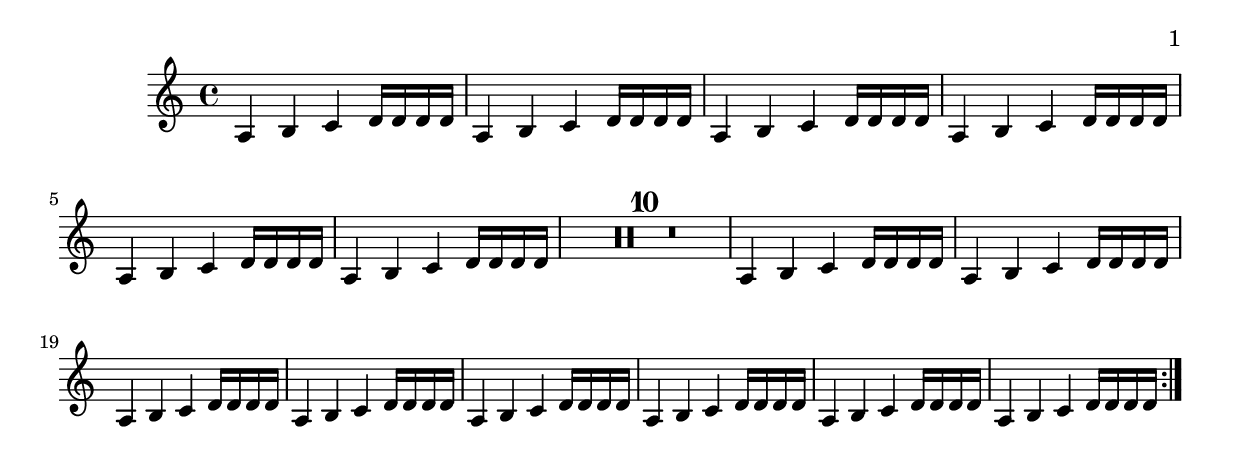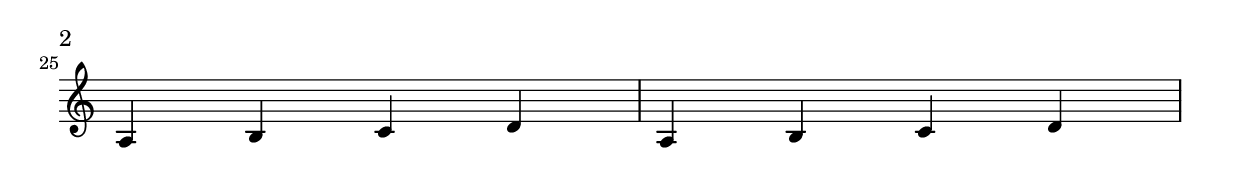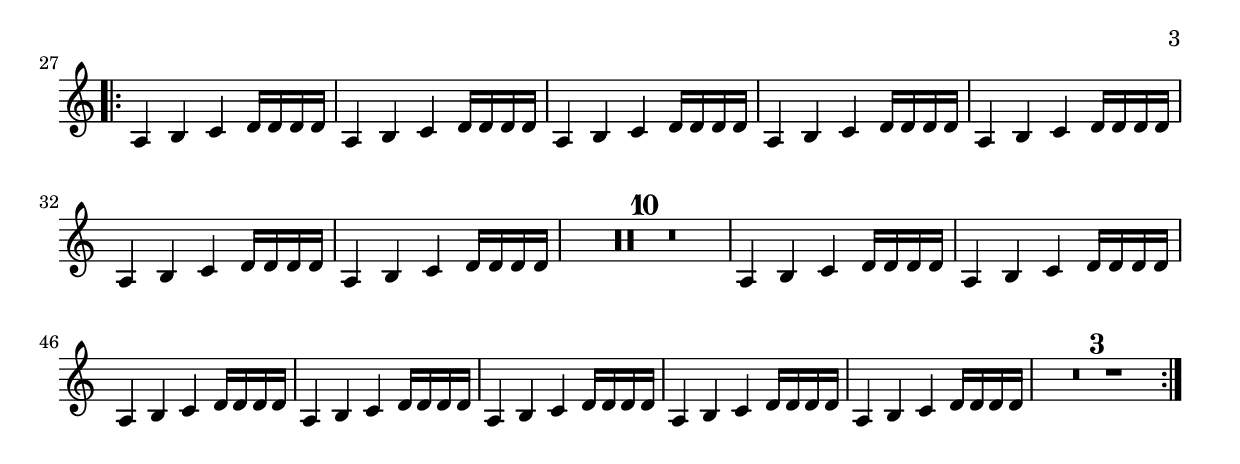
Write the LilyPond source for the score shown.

\version "2.16.0"

\header {
  texidoc = "The page-turn engraver will not count potential page
turns if they occur in the middle of a repeat unless there is a
long gap at the beginning or at the end of the repeat.
"
}

\layout {
  \context {
    \Staff
    \consists "Page_turn_engraver"
  }
}

\book {
  \paper {
    #(define page-breaking ly:page-turn-breaking)
    paper-height = #80
    print-page-number = ##t
    print-first-page-number = ##t
  }

  \score {
    \relative c' {
      \set Score.skipBars = ##t
      % this should be kept on one page
      \repeat volta 2 {
	\repeat unfold 6 {a4 b c d16 d d d} R1*10
	\repeat unfold 8 {a4 b c d16 d d d} \pageTurn
      }
      % use up a page
      a4 b c d a b c d \pageBreak

      % this should be allowed to have a page turn
      \repeat volta 2 {
	\repeat unfold 7 {a4 b c d16 d d d} R1*10
	\repeat unfold 7 {a4 b c d16 d d d} R1*3
      }
    }
  }
}
